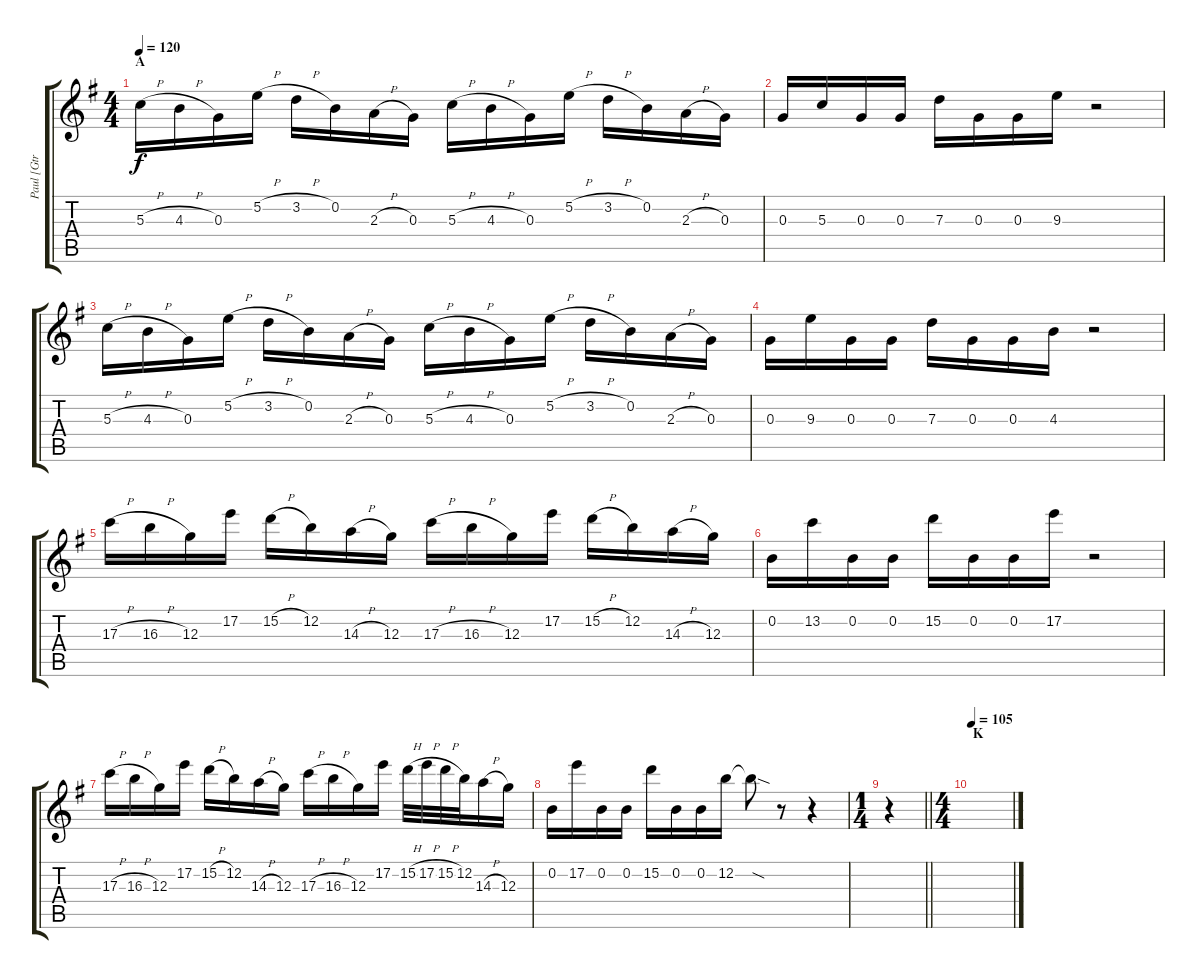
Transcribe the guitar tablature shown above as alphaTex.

\track ("Paul [Gtr II]" "Paul [Gtr ") {instrument overdrivenguitar}
\staff {score tabs}
\tuning (E4 B3 G3 D3 A2 E2) {hide}
\ts (4 4)
\section ("" "A")
\tempo 120
\clef g2
\ks g
5.3{h}.16{dy f volume 15 balance 14} 4.3{h}.16 0.3.16 5.2{h}.16 3.2{h}.16 0.2.16 2.3{h}.16 0.3.16 5.3{h}.16 4.3{h}.16 0.3.16 5.2{h}.16 3.2{h}.16 0.2.16 2.3{h}.16 0.3.16 |
0.3.16 5.3.16 0.3.16 0.3.16 7.3.16 0.3.16 0.3.16 9.3.16 r.2 |
5.3{h}.16 4.3{h}.16 0.3.16 5.2{h}.16 3.2{h}.16 0.2.16 2.3{h}.16 0.3.16 5.3{h}.16 4.3{h}.16 0.3.16 5.2{h}.16 3.2{h}.16 0.2.16 2.3{h}.16 0.3.16 |
0.3.16 9.3.16 0.3.16 0.3.16 7.3.16 0.3.16 0.3.16 4.3.16 r.2 |
17.3{h}.16 16.3{h}.16 12.3.16 17.2.16 15.2{h}.16 12.2.16 14.3{h}.16 12.3.16 17.3{h}.16 16.3{h}.16 12.3.16 17.2.16 15.2{h}.16 12.2.16 14.3{h}.16 12.3.16 |
0.2.16 13.2.16 0.2.16 0.2.16 15.2.16 0.2.16 0.2.16 17.2.16 r.2 |
17.3{h}.16 16.3{h}.16 12.3.16 17.2.16 15.2{h}.16 12.2.16 14.3{h}.16 12.3.16 17.3{h}.16 16.3{h}.16 12.3.16 17.2.16 15.2{h}.32 17.2{h}.32 15.2{h}.32 12.2.32 14.3{h}.16 12.3.16 |
0.2.16 17.2.16 0.2.16 0.2.16 15.2.16 0.2.16 0.2.16 12.2.16 12.2{sod t}.8 r.8 r.4 |
\ts (1 4)
\barLineRight lightlight
r.4 |
\ts (4 4)
\section ("" "K")
\tempo 105
